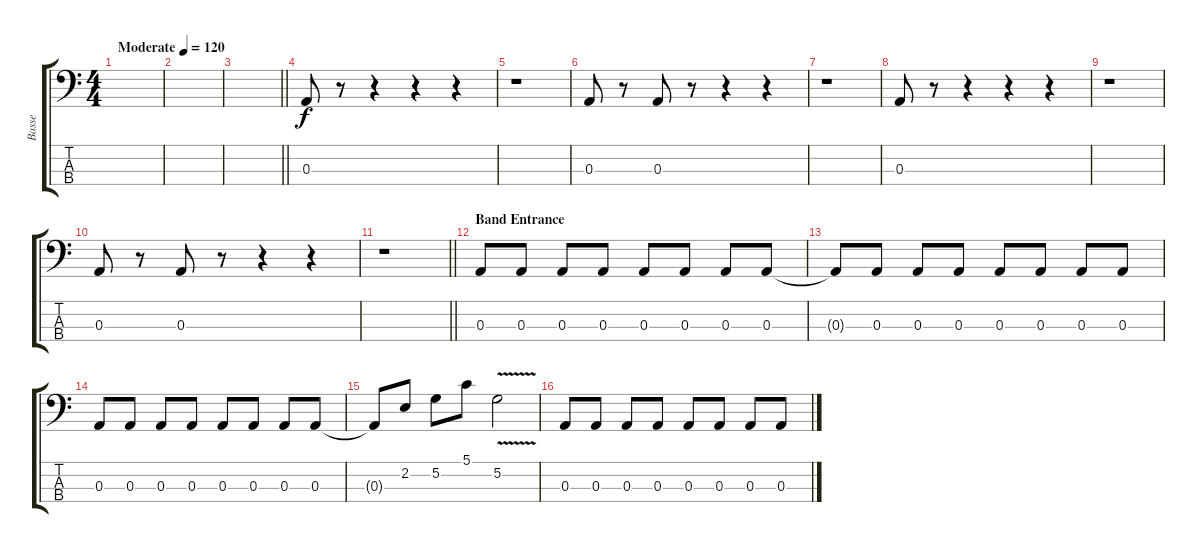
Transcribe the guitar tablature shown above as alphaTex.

\track ("Basse" "Basse") {instrument electricbassfinger}
\staff {score tabs}
\tuning (G2 D2 A1 E1) {hide}
\ts (4 4)
\tempo (120 "Moderate")
\tempo 192
\tempo (120 "Moderate")
\clef f4
\ks c
|
|
\barLineRight lightlight
|
0.3.8 r.8 r.4 r.4 r.4 |
r.1 |
0.3.8 r.8 0.3.8 r.8 r.4 r.4 |
r.1 |
0.3.8 r.8 r.4 r.4 r.4 |
r.1 |
0.3.8 r.8 0.3.8 r.8 r.4 r.4 |
\barLineRight lightlight
r.1 |
\section ("" "Band Entrance")
0.3.8 0.3.8 0.3.8 0.3.8 0.3.8 0.3.8 0.3.8 0.3.8 |
0.3{t}.8 0.3.8 0.3.8 0.3.8 0.3.8 0.3.8 0.3.8 0.3.8 |
0.3.8 0.3.8 0.3.8 0.3.8 0.3.8 0.3.8 0.3.8 0.3.8 |
0.3{t}.8 2.2.8 5.2.8 5.1.8 5.2{v}.2 |
0.3.8 0.3.8 0.3.8 0.3.8 0.3.8 0.3.8 0.3.8 0.3.8
